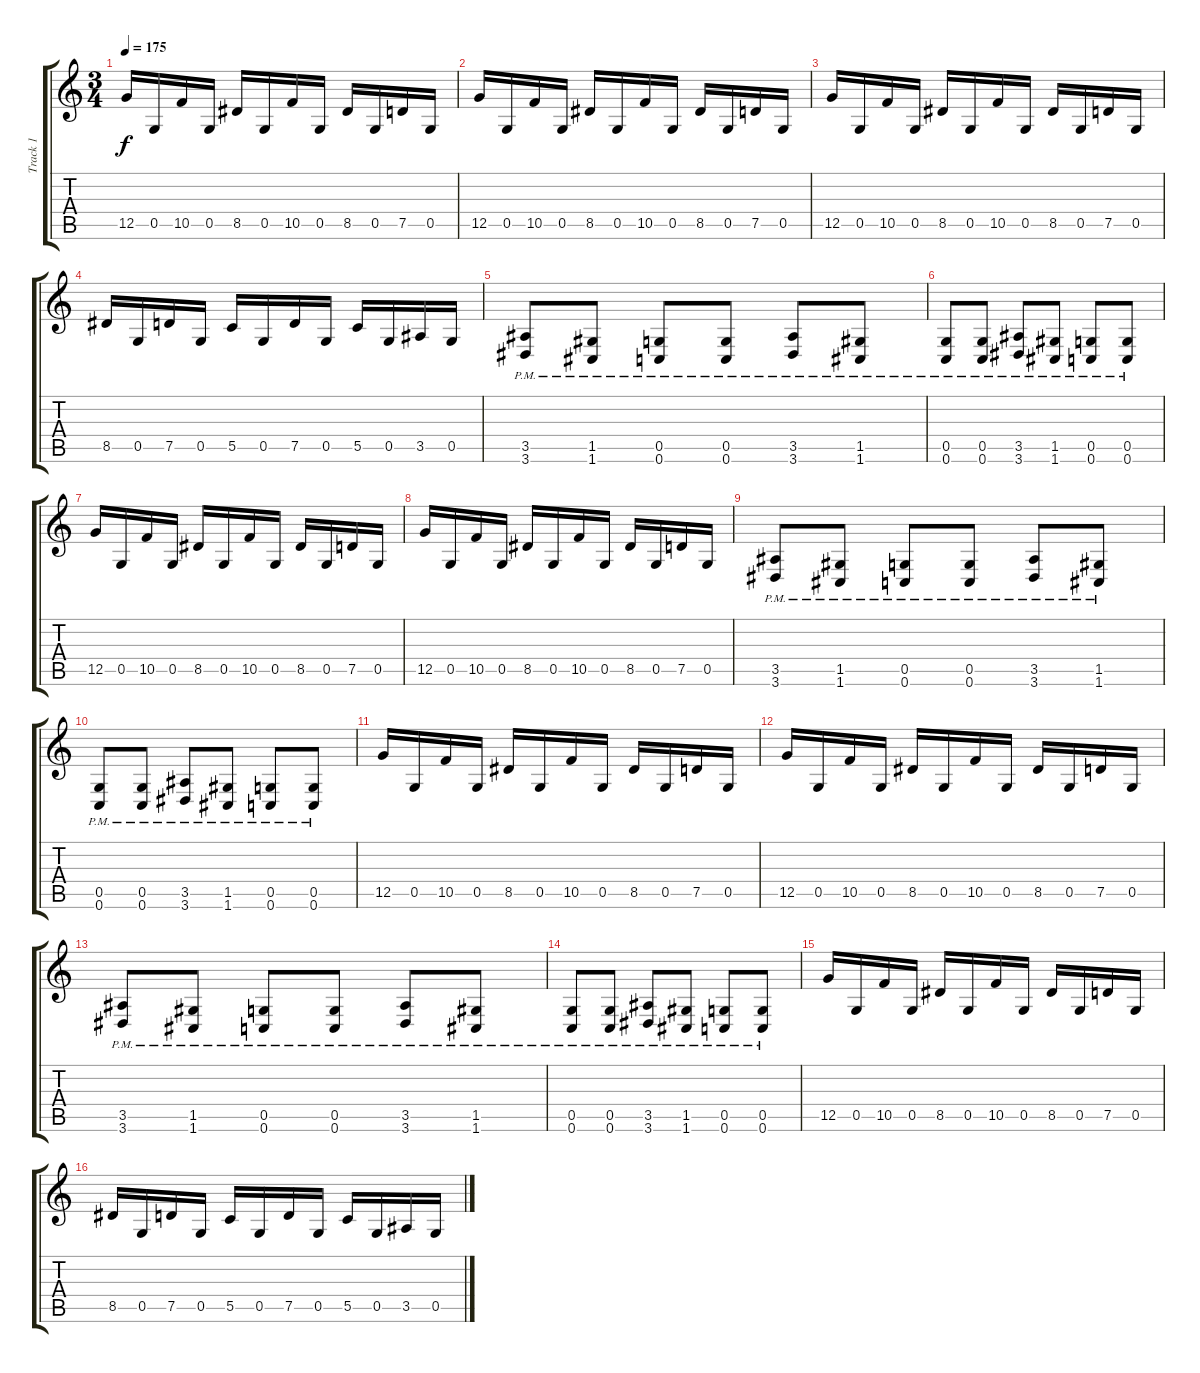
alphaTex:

\track ("Track 1" "Track 1") {instrument distortionguitar}
\staff {score tabs}
\tuning (D4 A3 F3 C3 G2 C2) {hide}
\ts (3 4)
\tempo 175
\clef g2
\ks c
12.5.16{dy f instrument distortionguitar} 0.5.16 10.5.16 0.5.16 8.5.16 0.5.16 10.5.16 0.5.16 8.5.16 0.5.16 7.5.16 0.5.16 |
12.5.16 0.5.16 10.5.16 0.5.16 8.5.16 0.5.16 10.5.16 0.5.16 8.5.16 0.5.16 7.5.16 0.5.16 |
12.5.16 0.5.16 10.5.16 0.5.16 8.5.16 0.5.16 10.5.16 0.5.16 8.5.16 0.5.16 7.5.16 0.5.16 |
8.5.16 0.5.16 7.5.16 0.5.16 5.5.16 0.5.16 7.5.16 0.5.16 5.5.16 0.5.16 3.5.16 0.5.16 |
(3.5{pm} 3.6{pm}).8 (1.5{pm} 1.6{pm}).8 (0.5{pm} 0.6{pm}).8 (0.5{pm} 0.6{pm}).8 (3.5{pm} 3.6{pm}).8 (1.5{pm} 1.6{pm}).8 |
(0.5{pm} 0.6{pm}).8 (0.5{pm} 0.6{pm}).8 (3.5{pm} 3.6{pm}).8 (1.5{pm} 1.6{pm}).8 (0.5{pm} 0.6{pm}).8 (0.5{pm} 0.6{pm}).8 |
12.5.16 0.5.16 10.5.16 0.5.16 8.5.16 0.5.16 10.5.16 0.5.16 8.5.16 0.5.16 7.5.16 0.5.16 |
12.5.16 0.5.16 10.5.16 0.5.16 8.5.16 0.5.16 10.5.16 0.5.16 8.5.16 0.5.16 7.5.16 0.5.16 |
(3.5{pm} 3.6{pm}).8 (1.5{pm} 1.6{pm}).8 (0.5{pm} 0.6{pm}).8 (0.5{pm} 0.6{pm}).8 (3.5{pm} 3.6{pm}).8 (1.5{pm} 1.6{pm}).8 |
(0.5{pm} 0.6{pm}).8 (0.5{pm} 0.6{pm}).8 (3.5{pm} 3.6{pm}).8 (1.5{pm} 1.6{pm}).8 (0.5{pm} 0.6{pm}).8 (0.5{pm} 0.6{pm}).8 |
12.5.16 0.5.16 10.5.16 0.5.16 8.5.16 0.5.16 10.5.16 0.5.16 8.5.16 0.5.16 7.5.16 0.5.16 |
12.5.16 0.5.16 10.5.16 0.5.16 8.5.16 0.5.16 10.5.16 0.5.16 8.5.16 0.5.16 7.5.16 0.5.16 |
(3.5{pm} 3.6{pm}).8 (1.5{pm} 1.6{pm}).8 (0.5{pm} 0.6{pm}).8 (0.5{pm} 0.6{pm}).8 (3.5{pm} 3.6{pm}).8 (1.5{pm} 1.6{pm}).8 |
(0.5{pm} 0.6{pm}).8 (0.5{pm} 0.6{pm}).8 (3.5{pm} 3.6{pm}).8 (1.5{pm} 1.6{pm}).8 (0.5{pm} 0.6{pm}).8 (0.5{pm} 0.6{pm}).8 |
12.5.16 0.5.16 10.5.16 0.5.16 8.5.16 0.5.16 10.5.16 0.5.16 8.5.16 0.5.16 7.5.16 0.5.16 |
8.5.16 0.5.16 7.5.16 0.5.16 5.5.16 0.5.16 7.5.16 0.5.16 5.5.16 0.5.16 3.5.16 0.5.16
